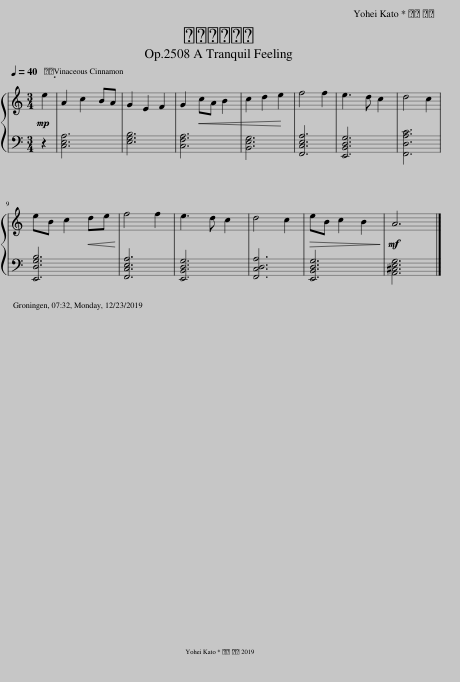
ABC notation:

X:1
%%score { 1 | 2 }
L:1/8
Q:1/4=40
M:3/4
I:linebreak $
K:C
V:1 treble
V:2 bass
V:1
!mp! e2 | A2 c2 BA | G2 E2 F2 | G2!<(! cA B2!<)! | c2 d2 e2 | %5
 f4 f2 | e3 d c2 | d4 c2 |$ eB c2!<(! de!<)! | f4 f2 | %10
 e3 d c2 | d4 c2 |!>(! eB c2 B2!>)! |!mf! A6 |] %14
V:2
 z2 | [C,E,A,]6 | [E,G,B,]6 | [C,F,A,]6 | [B,,E,G,]6 | %5
 [F,,C,E,A,]6 | [E,,B,,D,G,]6 | [F,,D,A,C]6 |$ [E,,D,G,B,]6 | [F,,C,E,A,]6 | %10
 [E,,B,,D,G,]6 | [F,,C,D,A,]6 | [E,,B,,D,G,]6 | [A,,^C,E,G,]6 |] %14
